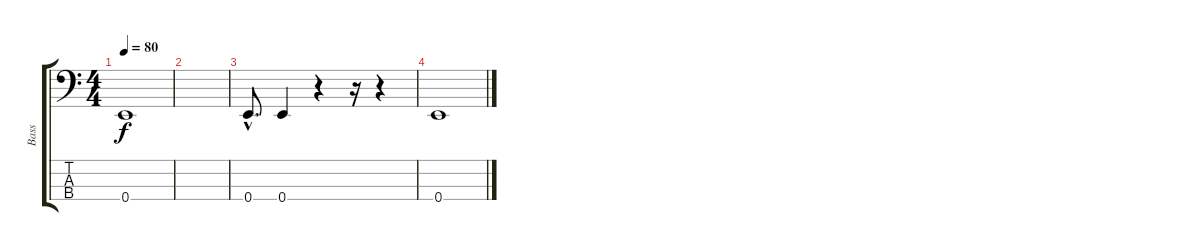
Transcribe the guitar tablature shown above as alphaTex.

\track ("Bass" "Bass") {instrument electricbassfinger}
\staff {score tabs}
\tuning (G2 D2 A1 E1) {hide}
\ts (4 4)
\tempo 80
\clef f4
\ks c
0.4.1{dy f} |
|
0.4{hac}.8{d} 0.4.4 r.4 r.16 r.4 |
0.4.1
